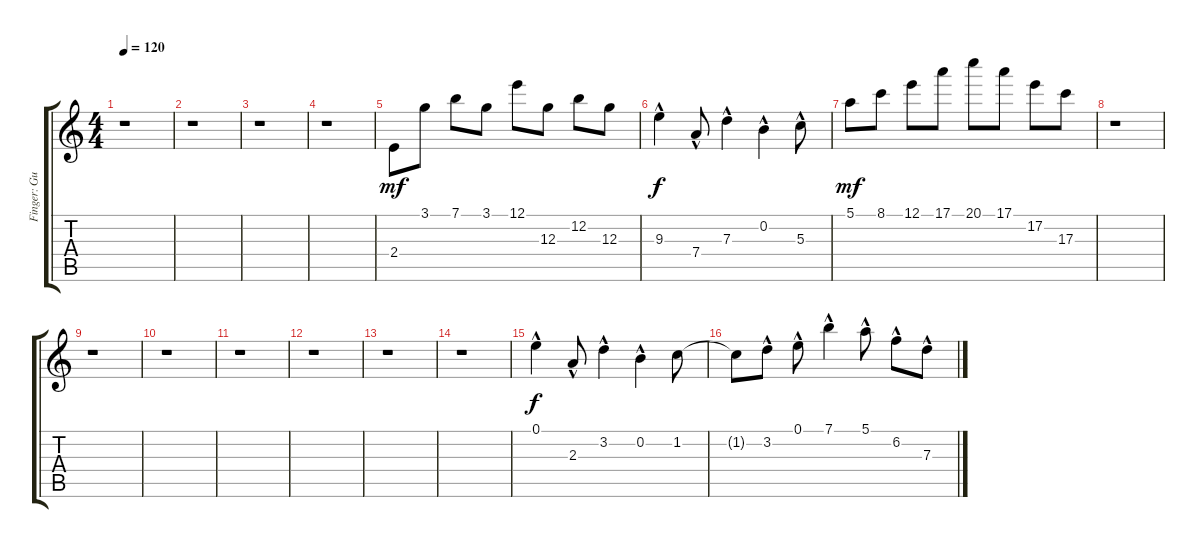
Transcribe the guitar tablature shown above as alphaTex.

\track ("Finger: Guitar      " "Finger: Gu") {instrument acousticguitarsteel}
\staff {score tabs}
\tuning (E4 B3 G3 D3 A2 E2) {hide}
\ts (4 4)
\tempo 120
\clef g2
\ks c
r.1{dy mf} |
r.1 |
r.1 |
r.1 |
2.4.8 3.1.8 7.1.8 3.1.8 12.1.8 12.3.8 12.2.8 12.3.8 |
9.3{hac}.4{dy f} 7.4{hac}.8 7.3{hac}.4 0.2{hac}.4 5.3{hac}.8 |
5.1.8{dy mf} 8.1.8 12.1.8 17.1.8 20.1.8 17.1.8 17.2.8 17.3.8 |
r.1 |
r.1 |
r.1 |
r.1 |
r.1 |
r.1 |
r.1 |
0.1{hac}.4{dy f} 2.3{hac}.8 3.2{hac}.4 0.2{hac}.4 1.2.8 |
1.2{t}.8 3.2{hac}.8 0.1{hac}.8 7.1{hac}.4 5.1{hac}.8 6.2{hac}.8 7.3{hac}.8
